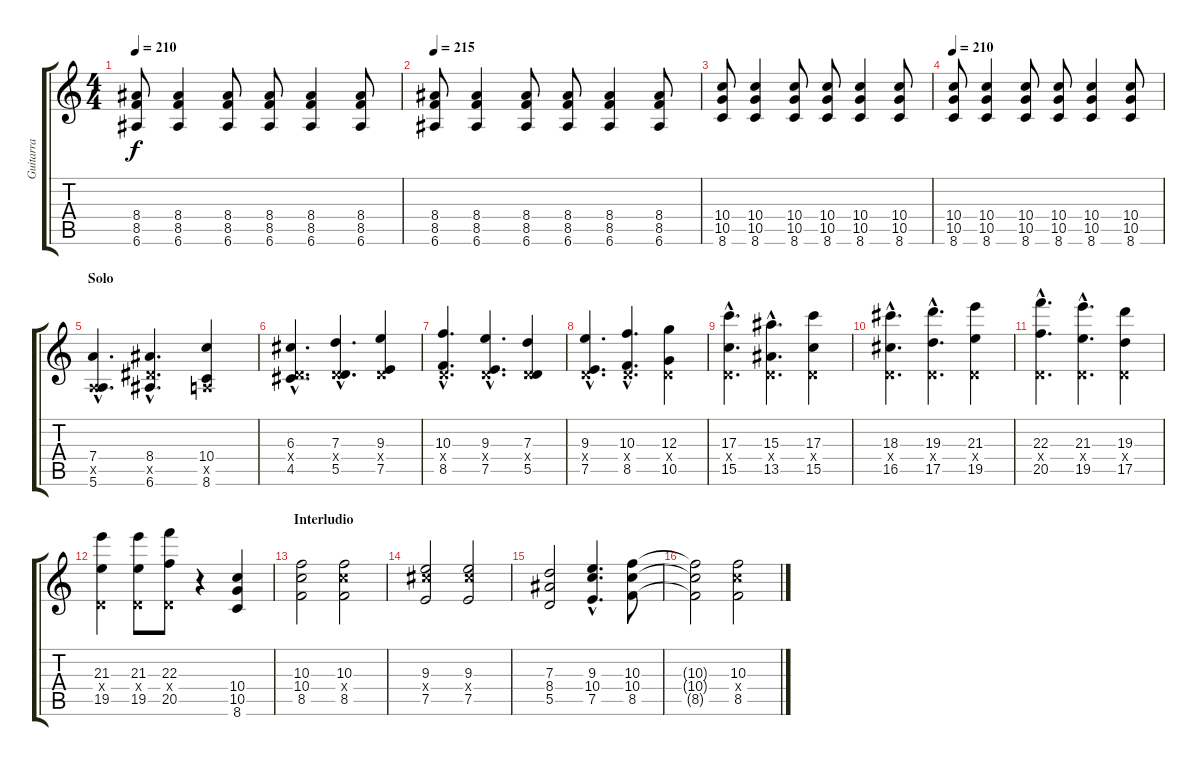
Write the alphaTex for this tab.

\track ("Guitarra" "Guitarra") {instrument distortionguitar}
\staff {score tabs}
\tuning (E4 B3 G3 D3 A2 E2) {hide}
\ts (4 4)
\tempo 210
\clef g2
\ks c
(8.4 8.5 6.6).8{dy f} (8.4 8.5 6.6).4 (8.4 8.5 6.6).8 (8.4 8.5 6.6).8 (8.4 8.5 6.6).4 (8.4 8.5 6.6).8 |
\tempo 215
(8.4 8.5 6.6).8 (8.4 8.5 6.6).4 (8.4 8.5 6.6).8 (8.4 8.5 6.6).8 (8.4 8.5 6.6).4 (8.4 8.5 6.6).8 |
(10.4 10.5 8.6).8 (10.4 10.5 8.6).4 (10.4 10.5 8.6).8 (10.4 10.5 8.6).8 (10.4 10.5 8.6).4 (10.4 10.5 8.6).8 |
\tempo 210
(10.4 10.5 8.6).8 (10.4 10.5 8.6).4 (10.4 10.5 8.6).8 (10.4 10.5 8.6).8 (10.4 10.5 8.6).4 (10.4 10.5 8.6).8 |
\section ("" "Solo")
(7.4{hac} 0.5{hac x} 5.6{hac}).4{d} (8.4{hac} 6.5{hac x} 6.6{hac}).4{d} (10.4 0.5{x} 8.6).4 |
(6.3{hac} 0.4{hac x} 4.5{hac}).4{d} (7.3{hac} 0.4{hac x} 5.5{hac}).4{d} (9.3 0.4{x} 7.5).4 |
(10.3{hac} 0.4{hac x} 8.5{hac}).4{d} (9.3{hac} 0.4{hac x} 7.5{hac}).4{d} (7.3 0.4{x} 5.5).4 |
(9.3{hac} 0.4{hac x} 7.5{hac}).4{d} (10.3{hac} 0.4{hac x} 8.5{hac}).4{d} (12.3 0.4{x} 10.5).4 |
(17.3{hac} 0.4{hac x} 15.5{hac}).4{d} (15.3{hac} 0.4{hac x} 13.5{hac}).4{d} (17.3 0.4{x} 15.5).4 |
(18.3{hac} 0.4{hac x} 16.5{hac}).4{d} (19.3{hac} 0.4{hac x} 17.5{hac}).4{d} (21.3 0.4{x} 19.5).4 |
(22.3{hac} 0.4{hac x} 20.5{hac}).4{d} (21.3{hac} 0.4{hac x} 19.5{hac}).4{d} (19.3 0.4{x} 17.5).4 |
(21.3 0.4{x} 19.5).4 (21.3 0.4{x} 19.5).8 (22.3 0.4{x} 20.5).8 r.4 (10.4 10.5 8.6).4 |
\section ("" "Interludio")
(10.3 10.4 8.5).2 (10.3 10.4{x} 8.5).2 |
(9.3 11.4{x} 7.5).2 (9.3 11.4{x} 7.5).2 |
(7.3 8.4 5.5).2 (9.3{hac} 10.4{hac} 7.5{hac}).4{d} (10.3 10.4 8.5).8 |
(10.3{t} 10.4{t} 8.5{t}).2 (10.3 10.4{x} 8.5).2
